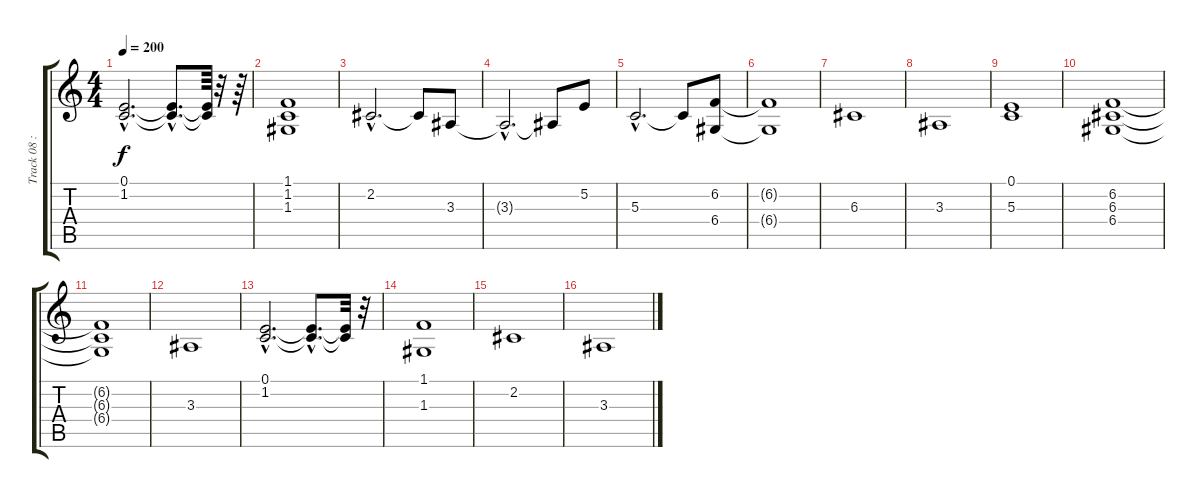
\track ("Track 08 : unspecified" "Track 08 :") {instrument stringensemble1}
\staff {score tabs}
\tuning (E4 B3 G3 D3 A2 E2) {hide}
\ts (4 4)
\tempo 200
\clef g2
\ks c
(0.1{hac} 1.2{hac}).2{d dy f} (0.1{hac t} 1.2{hac t}).8{d} (0.1{t} 1.2{t}).64 r.32 r.64 |
(1.1 1.2 1.3).1 |
2.2{hac}.2{d} 2.2{t}.8 3.3.8 |
3.3{hac t}.2{d} 3.3{t}.8 5.2.8 |
5.3{hac}.2{d} 5.3{t}.8 (6.2 6.4).8 |
(6.2{t} 6.4{t}).1 |
6.3.1 |
3.3.1 |
(0.1 5.3).1 |
(6.2 6.3 6.4).1 |
(6.2{t} 6.3{t} 6.4{t}).1 |
3.3.1 |
(0.1{hac} 1.2{hac}).2{d} (0.1{hac t} 1.2{hac t}).8{d} (0.1{t} 1.2{t}).32 r.32 |
(1.1 1.3).1 |
2.2.1 |
3.3.1
